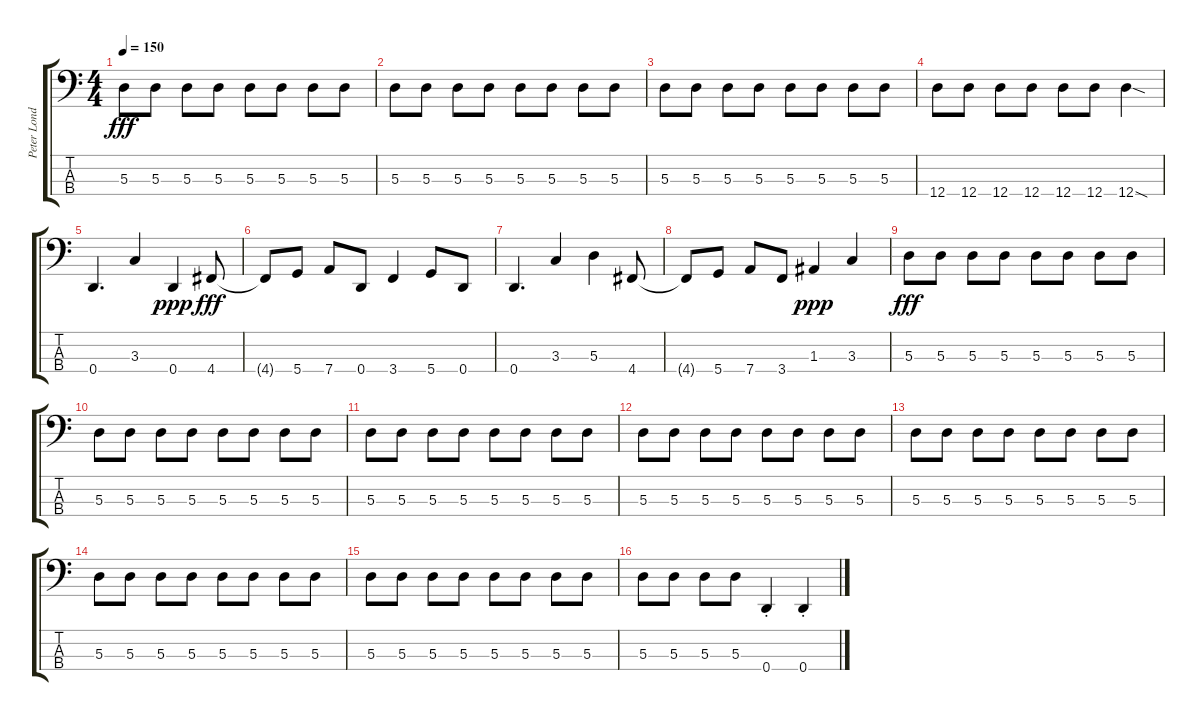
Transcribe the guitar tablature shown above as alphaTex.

\track ("Peter London" "Peter Lond") {instrument electricbasspick}
\staff {score tabs}
\tuning (G2 D2 A1 D1) {hide}
\ts (4 4)
\tempo 150
\clef f4
\ks c
5.3.8{dy fff} 5.3.8 5.3.8 5.3.8 5.3.8 5.3.8 5.3.8 5.3.8 |
5.3.8 5.3.8 5.3.8 5.3.8 5.3.8 5.3.8 5.3.8 5.3.8 |
5.3.8 5.3.8 5.3.8 5.3.8 5.3.8 5.3.8 5.3.8 5.3.8 |
12.4.8 12.4.8 12.4.8 12.4.8 12.4.8 12.4.8 12.4{sod}.4 |
0.4.4{d} 3.3.4 0.4.4{dy ppp} 4.4.8{dy fff} |
4.4{t}.8 5.4.8 7.4.8 0.4.8 3.4.4 5.4.8 0.4.8 |
0.4.4{d} 3.3.4 5.3.4 4.4.8 |
4.4{t}.8 5.4.8 7.4.8 3.4.8 1.3.4{dy ppp} 3.3.4 |
5.3.8{dy fff} 5.3.8 5.3.8 5.3.8 5.3.8 5.3.8 5.3.8 5.3.8 |
5.3.8 5.3.8 5.3.8 5.3.8 5.3.8 5.3.8 5.3.8 5.3.8 |
5.3.8 5.3.8 5.3.8 5.3.8 5.3.8 5.3.8 5.3.8 5.3.8 |
5.3.8 5.3.8 5.3.8 5.3.8 5.3.8 5.3.8 5.3.8 5.3.8 |
5.3.8 5.3.8 5.3.8 5.3.8 5.3.8 5.3.8 5.3.8 5.3.8 |
5.3.8 5.3.8 5.3.8 5.3.8 5.3.8 5.3.8 5.3.8 5.3.8 |
5.3.8 5.3.8 5.3.8 5.3.8 5.3.8 5.3.8 5.3.8 5.3.8 |
5.3.8 5.3.8 5.3.8 5.3.8 0.4{st}.4{instrument slapbass2} 0.4{st}.4
